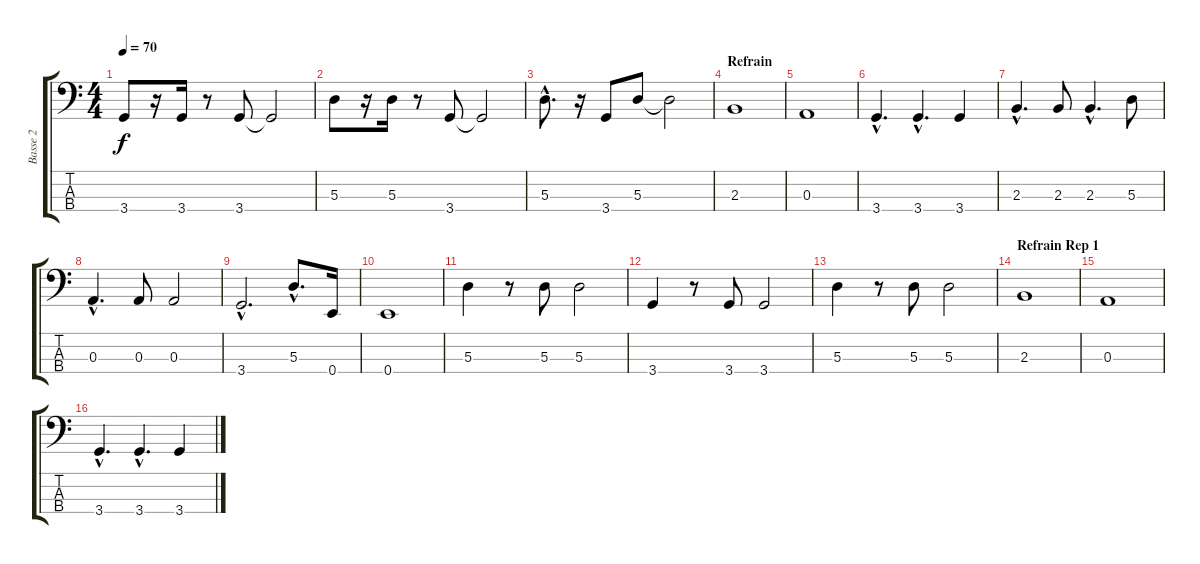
\track ("Basse 2" "Basse 2") {instrument fretlessbass}
\staff {score tabs}
\tuning (G2 D2 A1 E1) {hide}
\ts (4 4)
\tempo 70
\clef f4
\ks c
3.4.8{dy f} r.16 3.4.16 r.8 3.4.8 3.4{t}.2 |
5.3.8 r.16 5.3.16 r.8 3.4.8 3.4{t}.2 |
5.3{hac}.8{d} r.16 3.4.8 5.3.8 5.3{t}.2 |
\section ("" "Refrain")
2.3.1 |
0.3.1 |
3.4{hac}.4{d} 3.4{hac}.4{d} 3.4.4 |
2.3{hac}.4{d} 2.3.8 2.3{hac}.4{d} 5.3.8 |
0.3{hac}.4{d} 0.3.8 0.3.2 |
3.4{hac}.2{d} 5.3{hac}.8{d} 0.4.16 |
0.4.1 |
5.3.4 r.8 5.3.8 5.3.2 |
3.4.4 r.8 3.4.8 3.4.2 |
5.3.4 r.8 5.3.8 5.3.2 |
\section ("" "Refrain Rep 1")
2.3.1 |
0.3.1 |
3.4{hac}.4{d} 3.4{hac}.4{d} 3.4.4
